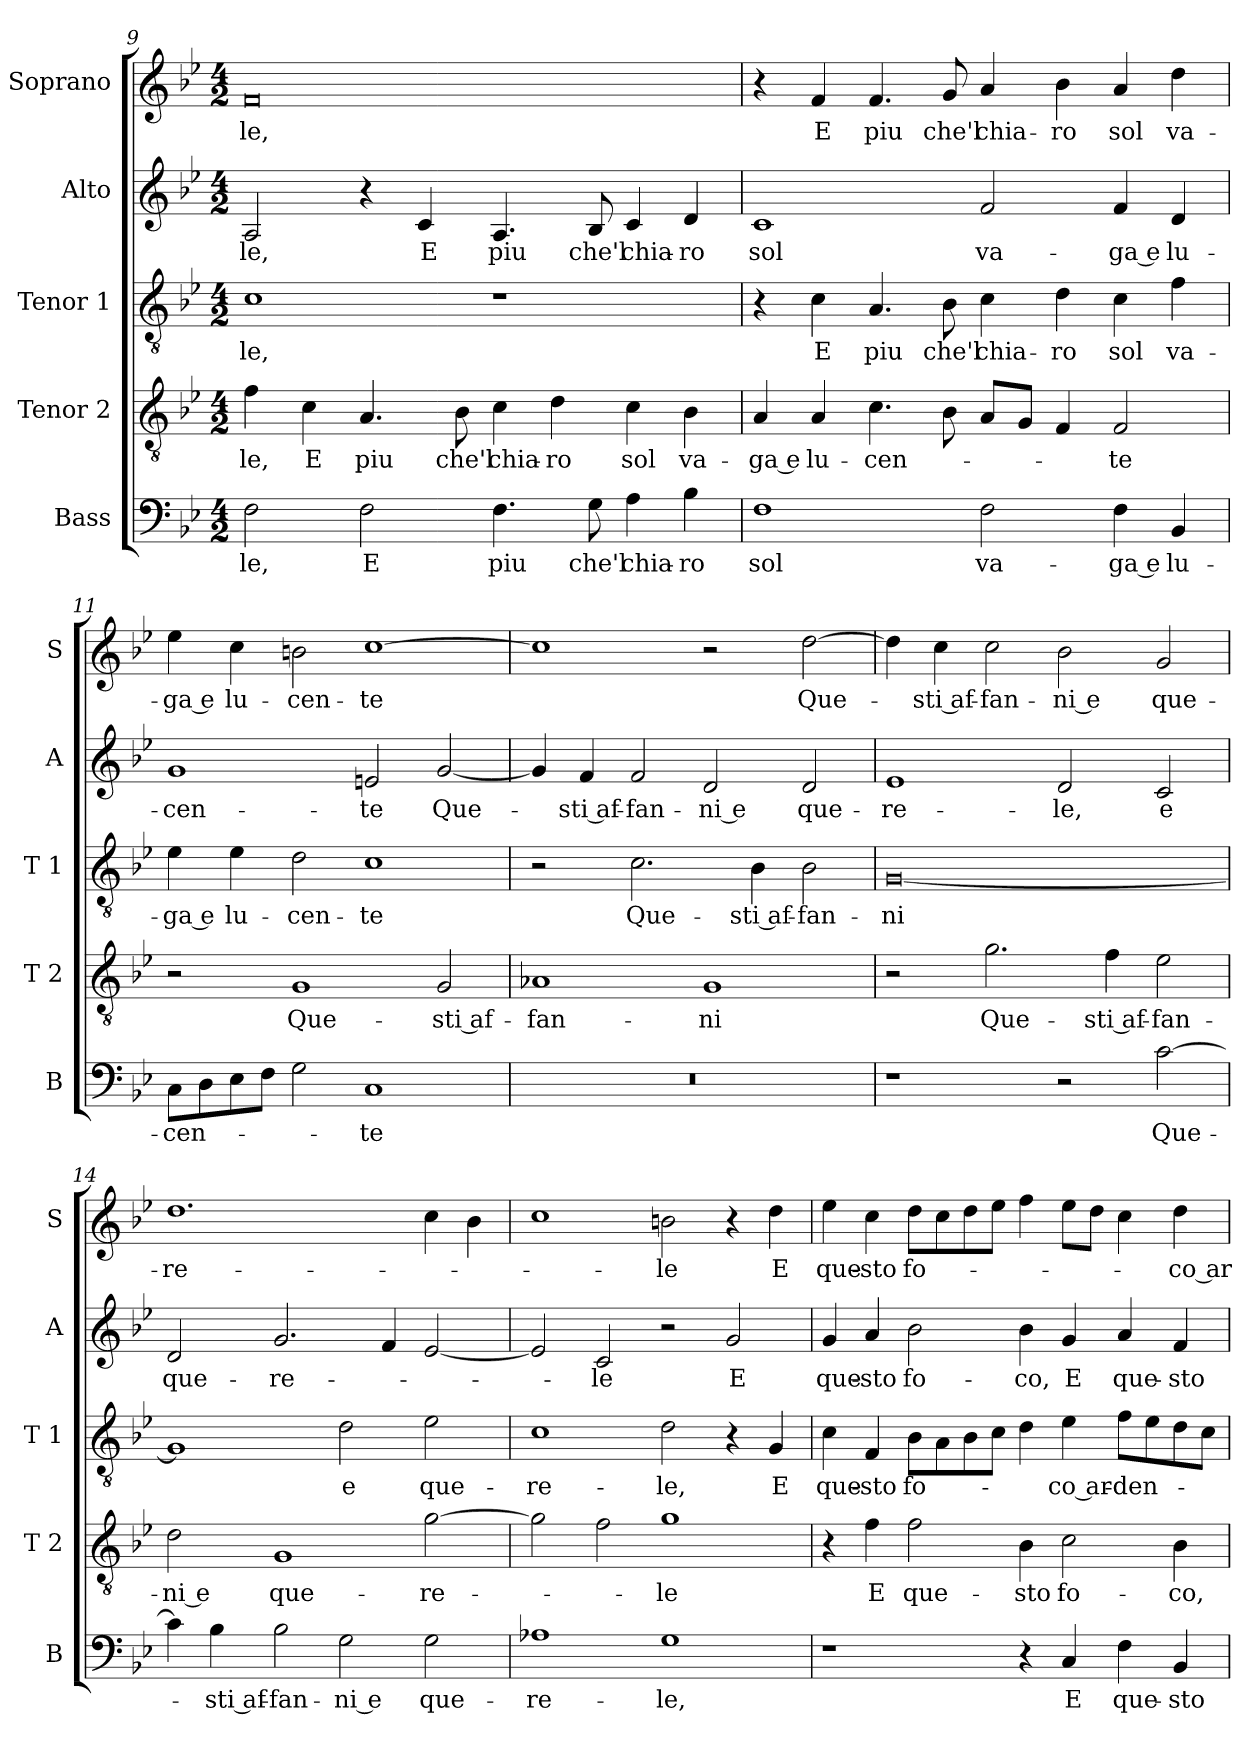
**kern	**text	**kern	**text	**kern	**text	**kern	**text	**kern	**text
*part5	*part5	*part4	*part4	*part3	*part3	*part2	*part2	*part1	*part1
*staff5	*staff5	*staff4	*staff4	*staff3	*staff3	*staff2	*staff2	*staff1	*staff1
*I"Bass	*	*I"Tenor 2	*	*I"Tenor 1	*	*I"Alto	*	*I"Soprano	*
*I'B	*	*I'T 2	*	*I'T 1	*	*I'A	*	*I'S	*
*clefF4	*	*clefGv2	*	*clefGv2	*	*clefG2	*	*clefG2	*
*k[b-e-]	*	*k[b-e-]	*	*k[b-e-]	*	*k[b-e-]	*	*k[b-e-]	*
*B-:	*	*B-:	*	*B-:	*	*B-:	*	*B-:	*
*M4/2	*	*M4/2	*	*M4/2	*	*M4/2	*	*M4/2	*
=9	=9	=9	=9	=9	=9	=9	=9	=9	=9
!	!LO:LY:b	!	!LO:LY:b	!	!LO:LY:b	!	!LO:LY:b	!	!LO:LY:b
2F\	-le,	4f\	-le,	1c	-le,	2A/	-le,	0f	-le,
!	!	!	!LO:LY:b	!	!	!	!	!	!
.	.	4c\	E	.	.	.	.	.	.
!	!LO:LY:b	!	!LO:LY:b	!	!	!	!	!	!
2F\	E	4.A/	piu	.	.	4r	.	.	.
!	!	!	!	!	!	!	!LO:LY:b	!	!
.	.	.	.	.	.	4c/	E	.	.
!	!	!	!LO:LY:b	!	!	!	!	!	!
.	.	8B-\	che'l	.	.	.	.	.	.
!	!LO:LY:b	!	!LO:LY:b	!	!	!	!LO:LY:b	!	!
4.F\	piu	4c\	chia-	1r	.	4.A/	piu	.	.
!	!	!	!LO:LY:b	!	!	!	!	!	!
.	.	4d\	-ro	.	.	.	.	.	.
!	!LO:LY:b	!	!	!	!	!	!LO:LY:b	!	!
8G\	che'l	.	.	.	.	8B-/	che'l	.	.
!	!LO:LY:b	!	!LO:LY:b	!	!	!	!LO:LY:b	!	!
4A\	chia-	4c\	sol	.	.	4c/	chia-	.	.
!	!LO:LY:b	!	!LO:LY:b	!	!	!	!LO:LY:b	!	!
4B-\	-ro	4B-\	va-	.	.	4d/	-ro	.	.
!!LO:LB:g=z
=10	=10	=10	=10	=10	=10	=10	=10	=10	=10
!	!LO:LY:b	!	!LO:LY:b	!	!	!	!LO:LY:b	!	!
1F	sol	4A/	-ga e	4r	.	1c	sol	4r	.
!	!	!	!LO:LY:b	!	!LO:LY:b	!	!	!	!LO:LY:b
.	.	4A/	lu-	4c\	E	.	.	4f/	E
!	!	!	!LO:LY:b	!	!LO:LY:b	!	!	!	!LO:LY:b
.	.	4.c\	-cen-	4.A/	piu	.	.	4.f/	piu
!	!	!	!	!	!LO:LY:b	!	!	!	!LO:LY:b
.	.	8B-\	.	8B-\	che'l	.	.	8g/	che'l
!	!LO:LY:b	!	!	!	!LO:LY:b	!	!LO:LY:b	!	!LO:LY:b
2F\	va-	8A/L	.	4c\	chia-	2f/	va-	4a/	chia-
.	.	8G/J	.	.	.	.	.	.	.
!	!	!	!	!	!LO:LY:b	!	!	!	!LO:LY:b
.	.	4F/	.	4d\	-ro	.	.	4b-\	-ro
!	!LO:LY:b	!	!LO:LY:b	!	!LO:LY:b	!	!LO:LY:b	!	!LO:LY:b
4F\	-ga e	2F/	-te	4c\	sol	4f/	-ga e	4a/	sol
!	!LO:LY:b	!	!	!	!LO:LY:b	!	!LO:LY:b	!	!LO:LY:b
4BB-/	lu-	.	.	4f\	va-	4d/	lu-	4dd\	va-
=11	=11	=11	=11	=11	=11	=11	=11	=11	=11
!	!LO:LY:b	!	!	!	!LO:LY:b	!	!LO:LY:b	!	!LO:LY:b
8C\L	-cen-	2r	.	4e-\	-ga e	1g	-cen-	4ee-\	-ga e
8D\	.	.	.	.	.	.	.	.	.
!	!	!	!	!	!LO:LY:b	!	!	!	!LO:LY:b
8E-\	.	.	.	4e-\	lu-	.	.	4cc\	lu-
8F\J	.	.	.	.	.	.	.	.	.
!	!	!	!LO:LY:b	!	!LO:LY:b	!	!	!	!LO:LY:b
2G\	.	1G	Que-	2d\	-cen-	.	.	2bn\	-cen-
!	!LO:LY:b	!	!	!	!LO:LY:b	!	!LO:LY:b	!	!LO:LY:b
1C	-te	.	.	1c	-te	2en/	-te	[1cc	-te
!	!	!	!LO:LY:b	!	!	!	!LO:LY:b	!	!
.	.	2G/	-sti af-	.	.	[2g/	Que-	.	.
=12	=12	=12	=12	=12	=12	=12	=12	=12	=12
!	!	!	!LO:LY:b	!	!	!	!	!	!
0r	.	1A-X	-fan-	2r	.	4g/]	.	1cc]	.
!	!	!	!	!	!	!	!LO:LY:b	!	!
.	.	.	.	.	.	4f/	-sti af-	.	.
!	!	!	!	!	!LO:LY:b	!	!LO:LY:b	!	!
.	.	.	.	2.c\	Que-	2f/	-fan-	.	.
!	!	!	!LO:LY:b	!	!	!	!LO:LY:b	!	!
.	.	1G	-ni	.	.	2d/	-ni e	2r	.
!	!	!	!	!	!LO:LY:b	!	!	!	!
.	.	.	.	4B-\	-sti af-	.	.	.	.
!	!	!	!	!	!LO:LY:b	!	!LO:LY:b	!	!LO:LY:b
.	.	.	.	2B-\	-fan-	2d/	que-	[2dd\	Que-
!!LO:LB:g=z
=13	=13	=13	=13	=13	=13	=13	=13	=13	=13
!	!	!	!	!	!LO:LY:b	!	!LO:LY:b	!	!
1r	.	2r	.	[0G	-ni	1e-	-re-	4dd\]	.
!	!	!	!	!	!	!	!	!	!LO:LY:b
.	.	.	.	.	.	.	.	4cc\	-sti af-
!	!	!	!LO:LY:b	!	!	!	!	!	!LO:LY:b
.	.	2.g\	Que-	.	.	.	.	2cc\	-fan-
!	!	!	!	!	!	!	!LO:LY:b	!	!LO:LY:b
2r	.	.	.	.	.	2d/	-le,	2b-\	-ni e
!	!	!	!LO:LY:b	!	!	!	!	!	!
.	.	4f\	-sti af-	.	.	.	.	.	.
!	!LO:LY:b	!	!LO:LY:b	!	!	!	!LO:LY:b	!	!LO:LY:b
[2c\	Que-	2e-\	-fan-	.	.	2c/	e	2g/	que-
=14	=14	=14	=14	=14	=14	=14	=14	=14	=14
!	!	!	!LO:LY:b	!	!	!	!LO:LY:b	!	!LO:LY:b
4c\]	.	2d\	-ni e	1G]	.	2d/	que-	1.dd	-re-
!	!LO:LY:b	!	!	!	!	!	!	!	!
4B-\	-sti af-	.	.	.	.	.	.	.	.
!	!LO:LY:b	!	!LO:LY:b	!	!	!	!LO:LY:b	!	!
2B-\	-fan-	1G	que-	.	.	2.g/	-re-	.	.
!	!LO:LY:b	!	!	!	!LO:LY:b	!	!	!	!
2G\	-ni e	.	.	2d\	e	.	.	.	.
.	.	.	.	.	.	4f/	.	.	.
!	!LO:LY:b	!	!LO:LY:b	!	!LO:LY:b	!	!	!	!
2G\	que-	[2g\	-re-	2e-\	que-	[2e-/	.	4cc\	.
.	.	.	.	.	.	.	.	4b-\	.
=15	=15	=15	=15	=15	=15	=15	=15	=15	=15
!	!LO:LY:b	!	!	!	!LO:LY:b	!	!	!	!
1A-X	-re-	2g\]	.	1c	-re-	2e-/]	.	1cc	.
!	!	!	!	!	!	!	!LO:LY:b	!	!
.	.	2f\	.	.	.	2c/	-le	.	.
!	!LO:LY:b	!	!LO:LY:b	!	!LO:LY:b	!	!	!	!LO:LY:b
1G	-le,	1g	-le	2d\	-le,	2r	.	2bn\	-le
!	!	!	!	!	!	!	!LO:LY:b	!	!
.	.	.	.	4r	.	2g/	E	4r	.
!	!	!	!	!	!LO:LY:b	!	!	!	!LO:LY:b
.	.	.	.	4G/	E	.	.	4dd\	E
!!LO:PB:g=z
=16	=16	=16	=16	=16	=16	=16	=16	=16	=16
!	!	!	!	!	!LO:LY:b	!	!LO:LY:b	!	!LO:LY:b
1r	.	4r	.	4c\	que-	4g/	que-	4ee-\	que-
!	!	!	!LO:LY:b	!	!LO:LY:b	!	!LO:LY:b	!	!LO:LY:b
.	.	4f\	E	4F/	-sto	4a/	-sto	4cc\	-sto
!	!	!	!LO:LY:b	!	!LO:LY:b	!	!LO:LY:b	!	!LO:LY:b
.	.	2f\	que-	8B-\L	fo-	2b-\	fo-	8dd\L	fo-
.	.	.	.	8A\	.	.	.	8cc\	.
.	.	.	.	8B-\	.	.	.	8dd\	.
.	.	.	.	8c\J	.	.	.	8ee-\J	.
!	!	!	!LO:LY:b	!	!	!	!LO:LY:b	!	!
4r	.	4B-\	-sto	4d\	.	4b-\	-co,	4ff\	.
!	!LO:LY:b	!	!LO:LY:b	!	!LO:LY:b	!	!LO:LY:b	!	!
4C/	E	2c\	fo-	4e-\	-co ar-	4g/	E	8ee-\L	.
.	.	.	.	.	.	.	.	8dd\J	.
!	!LO:LY:b	!	!	!	!LO:LY:b	!	!LO:LY:b	!	!
4F\	que-	.	.	8f\L	-den-	4a/	que-	4cc\	.
.	.	.	.	8e-\	.	.	.	.	.
!	!LO:LY:b	!	!LO:LY:b	!	!	!	!LO:LY:b	!	!LO:LY:b
4BB-/	-sto	4B-\	-co,	8d\	.	4f/	-sto	4dd\	-co ar-
.	.	.	.	8c\J	.	.	.	.	.
=	=	=	=	=	=	=	=	=	=
*-	*-	*-	*-	*-	*-	*-	*-	*-	*-
